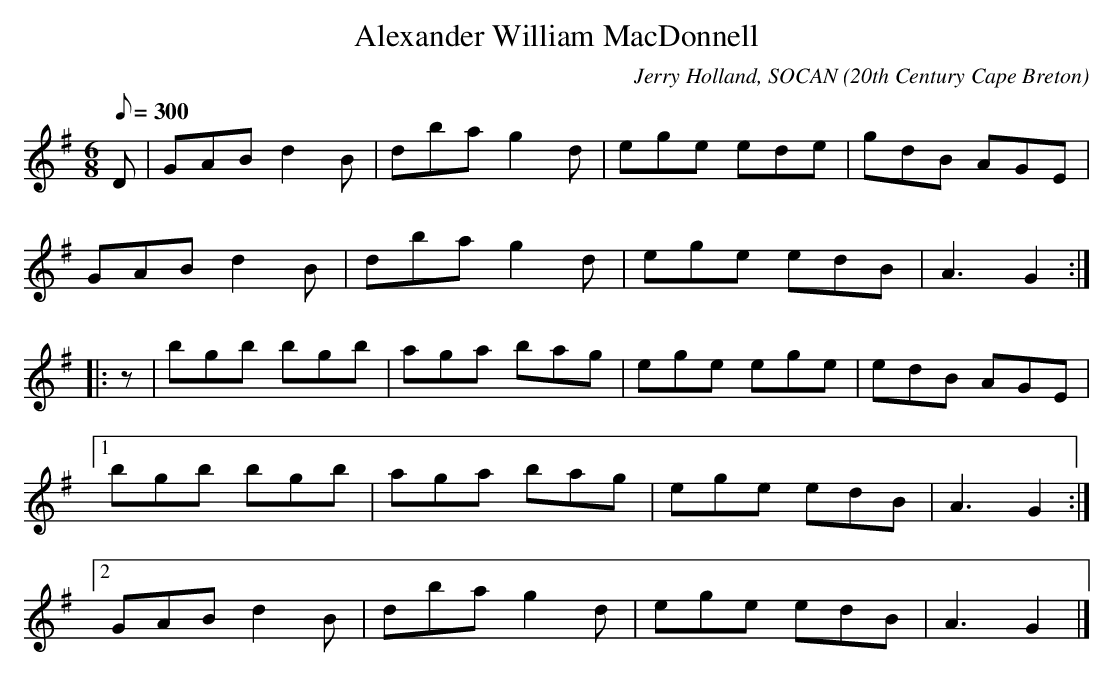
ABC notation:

X:1
T:Alexander William MacDonnell
C:Jerry Holland, SOCAN
O:20th Century Cape Breton
L:1/8
Q:300
M:6/8
K:G
D|GAB d2 B|dba g2d|ege ede|gdB AGE|!
GAB d2 B|dba g2d|ege edB|A3 G2:|!
|:z|bgb bgb|aga bag|ege ege|edB AGE|!
[1bgb bgb|aga bag|ege edB|A3 G2:|!
[2GAB d2 B|dba g2d|ege edB|A3 G2|]!
